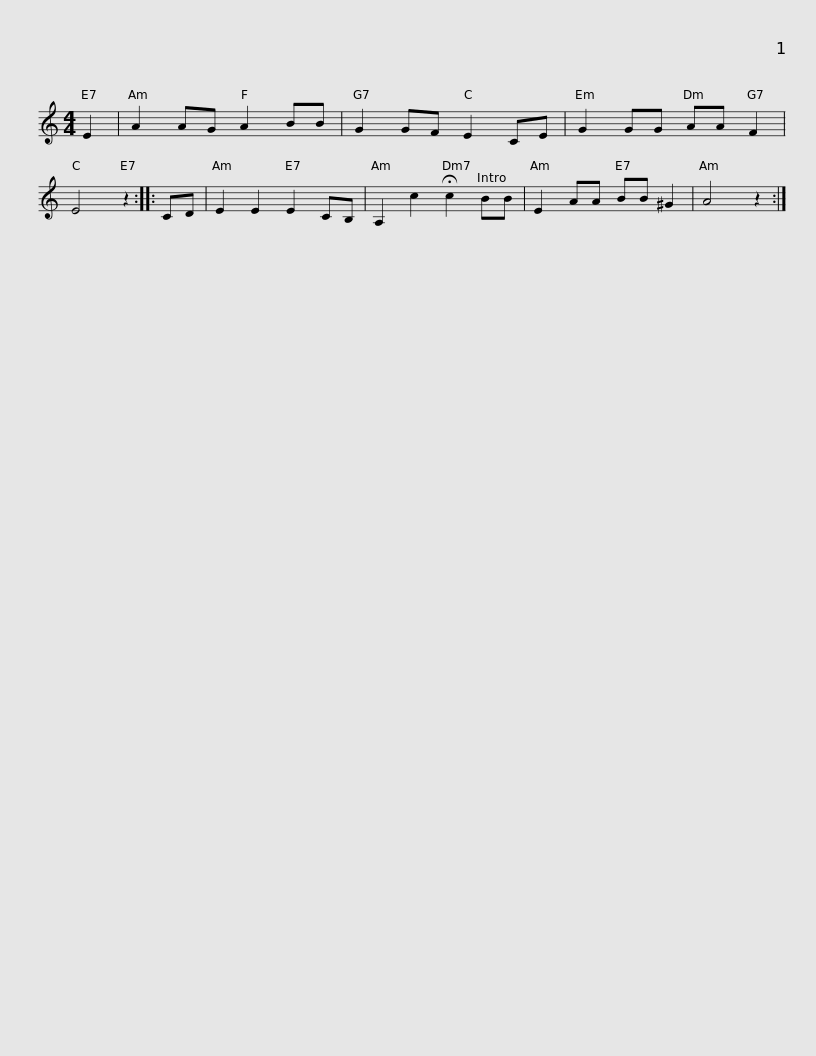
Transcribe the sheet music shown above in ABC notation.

X:1
L:1/8
M:4/4
I:linebreak $
K:C
V:1 treble
V:1
 E2 | A2 AG A2 BB | G2 GF E2 CE | G2 GG AA F2 | E4 z2 :: %5
 CD | E2 E2 E2 CB, | A,2 c2 !fermata!c2 BB |$ E2 AA BB ^G2 | A4 z2 :| %10
